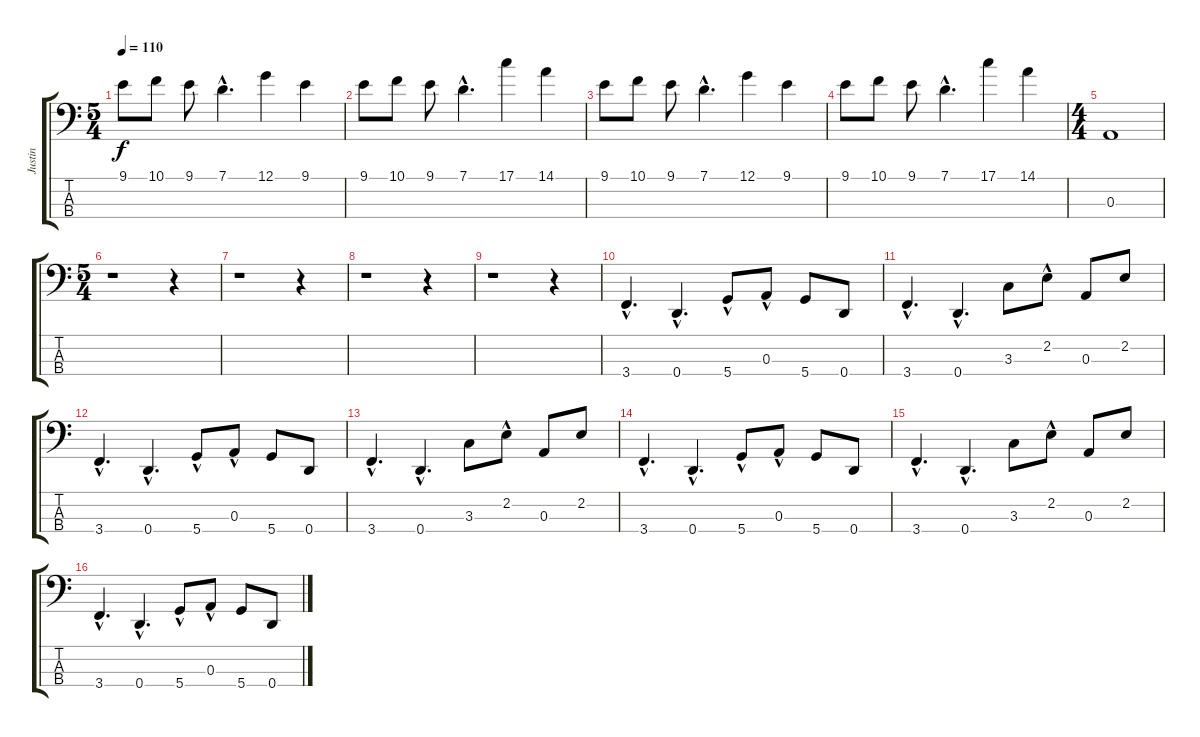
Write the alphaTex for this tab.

\track ("Justin" "Justin") {instrument electricbassfinger}
\staff {score tabs}
\tuning (G2 D2 A1 D1) {hide}
\ts (5 4)
\tempo 110
\clef f4
\ks c
9.1.8{dy f} 10.1.8 9.1.8 7.1{hac}.4{d} 12.1.4 9.1.4 |
9.1.8 10.1.8 9.1.8 7.1{hac}.4{d} 17.1.4 14.1.4 |
9.1.8 10.1.8 9.1.8 7.1{hac}.4{d} 12.1.4 9.1.4 |
9.1.8 10.1.8 9.1.8 7.1{hac}.4{d} 17.1.4 14.1.4 |
\ts (4 4)
0.3.1 |
\ts (5 4)
r.1 r.4 |
r.1 r.4 |
r.1 r.4 |
r.1 r.4 |
3.4{hac}.4{d} 0.4{hac}.4{d} 5.4{hac}.8 0.3{hac}.8 5.4.8 0.4.8 |
3.4{hac}.4{d} 0.4{hac}.4{d} 3.3.8 2.2{hac}.8 0.3.8 2.2.8 |
3.4{hac}.4{d} 0.4{hac}.4{d} 5.4{hac}.8 0.3{hac}.8 5.4.8 0.4.8 |
3.4{hac}.4{d} 0.4{hac}.4{d} 3.3.8 2.2{hac}.8 0.3.8 2.2.8 |
3.4{hac}.4{d} 0.4{hac}.4{d} 5.4{hac}.8 0.3{hac}.8 5.4.8 0.4.8 |
3.4{hac}.4{d} 0.4{hac}.4{d} 3.3.8 2.2{hac}.8 0.3.8 2.2.8 |
3.4{hac}.4{d} 0.4{hac}.4{d} 5.4{hac}.8 0.3{hac}.8 5.4.8 0.4.8
